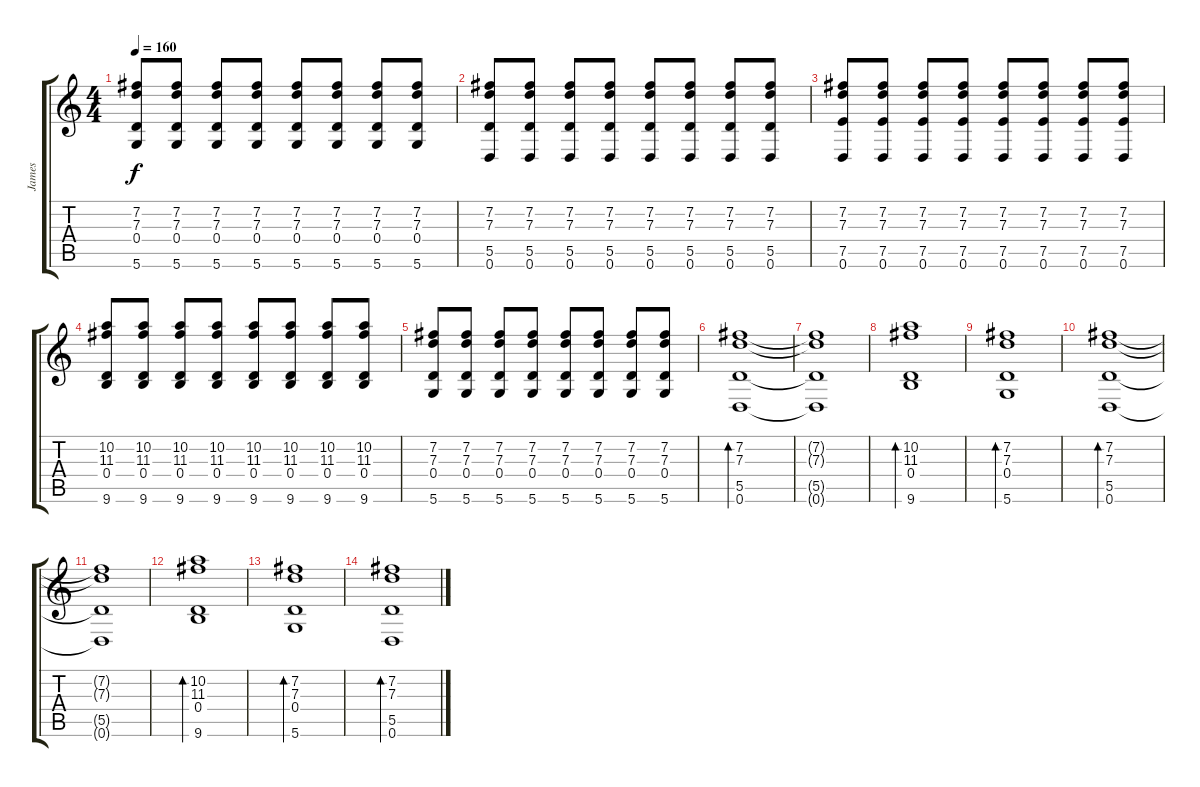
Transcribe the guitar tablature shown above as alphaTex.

\track ("James" "James") {instrument electricguitarjazz}
\staff {score tabs}
\tuning (E4 B3 G3 D3 A2 D2) {hide}
\ts (4 4)
\tempo 160
\clef g2
\ks c
(7.2 7.3 0.4 5.6).8{dy f} (7.2 7.3 0.4 5.6).8 (7.2 7.3 0.4 5.6).8 (7.2 7.3 0.4 5.6).8 (7.2 7.3 0.4 5.6).8 (7.2 7.3 0.4 5.6).8 (7.2 7.3 0.4 5.6).8 (7.2 7.3 0.4 5.6).8 |
(7.2 7.3 5.5 0.6).8 (7.2 7.3 5.5 0.6).8 (7.2 7.3 5.5 0.6).8 (7.2 7.3 5.5 0.6).8 (7.2 7.3 5.5 0.6).8 (7.2 7.3 5.5 0.6).8 (7.2 7.3 5.5 0.6).8 (7.2 7.3 5.5 0.6).8 |
(7.2 7.3 7.5 0.6).8 (7.2 7.3 7.5 0.6).8 (7.2 7.3 7.5 0.6).8 (7.2 7.3 7.5 0.6).8 (7.2 7.3 7.5 0.6).8 (7.2 7.3 7.5 0.6).8 (7.2 7.3 7.5 0.6).8 (7.2 7.3 7.5 0.6).8 |
(10.2 11.3 0.4 9.6).8 (10.2 11.3 0.4 9.6).8 (10.2 11.3 0.4 9.6).8 (10.2 11.3 0.4 9.6).8 (10.2 11.3 0.4 9.6).8 (10.2 11.3 0.4 9.6).8 (10.2 11.3 0.4 9.6).8 (10.2 11.3 0.4 9.6).8 |
(7.2 7.3 0.4 5.6).8 (7.2 7.3 0.4 5.6).8 (7.2 7.3 0.4 5.6).8 (7.2 7.3 0.4 5.6).8 (7.2 7.3 0.4 5.6).8 (7.2 7.3 0.4 5.6).8 (7.2 7.3 0.4 5.6).8 (7.2 7.3 0.4 5.6).8 |
(7.2 7.3 5.5 0.6).1{bd 120 instrument electricguitarjazz} |
(7.2{t} 7.3{t} 5.5{t} 0.6{t}).1 |
(10.2 11.3 0.4 9.6).1{bd 120} |
(7.2 7.3 0.4 5.6).1{bd 120} |
(7.2 7.3 5.5 0.6).1{bd 120} |
(7.2{t} 7.3{t} 5.5{t} 0.6{t}).1 |
(10.2 11.3 0.4 9.6).1{bd 120} |
(7.2 7.3 0.4 5.6).1{bd 120} |
(7.2 7.3 5.5 0.6).1{bd 240}
